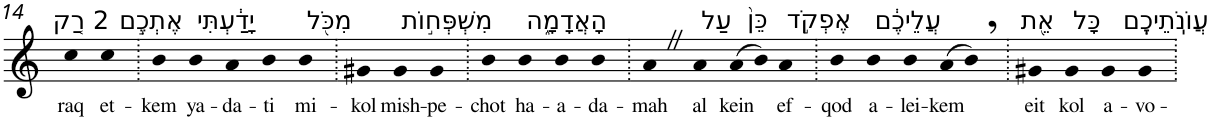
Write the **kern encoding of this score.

**kern	**text
*part1	*part1
*staff1	*staff1
*I"Piano	*
*I'Pno	*
!!LO:PB:g=z
*clefG2	*
*k[]	*
=14	=14
!LO:TX:a:t=2 רַ֚ק	!
!	!LO:LY:b
4cc	raq
!LO:TX:a:t=אֶתְכֶ֣ם	!
!	!LO:LY:b
4cc	et-
=15.	=15.
!	!LO:LY:b
4b	-kem
!LO:TX:a:t=יָדַ֔עְתִּי	!
!	!LO:LY:b
4b	ya-
!	!LO:LY:b
4a	-da-
!	!LO:LY:b
4b	-ti
!LO:TX:a:t=מִכֹּ֖ל	!
!	!LO:LY:b
4b	mi-
=16.	=16.
!	!LO:LY:b
4g#X	-kol
!LO:TX:a:t=מִשְׁפְּח֣וֹת	!
!	!LO:LY:b
4g#	mish-
!	!LO:LY:b
4g#	-pe-
=17.	=17.
!	!LO:LY:b
4b	-chot
!LO:TX:a:t=הָאֲדָמָ֑ה	!
!	!LO:LY:b
4b	ha-
!	!LO:LY:b
4b	-a-
!	!LO:LY:b
4b	-da-
=18.	=18.
!	!LO:LY:b
4aZ	-mah
!LO:TX:a:t=עַל	!
!	!LO:LY:b
4a	al
!LO:TX:a:t=כֵּן֙	!
!	!LO:LY:b
(>8a	kein
8b)	.
!LO:TX:a:t=אֶפְקֹ֣ד	!
!	!LO:LY:b
4a	ef-
=19.	=19.
!	!LO:LY:b
4b	-qod
!LO:TX:a:t=עֲלֵיכֶ֔ם	!
!	!LO:LY:b
4b	a-
!	!LO:LY:b
4b	-lei-
!	!LO:LY:b
(>8a	-kem
8b,)	.
=20.	=20.
!LO:TX:a:t=אֵ֖ת	!
!	!LO:LY:b
4g#X	eit
!LO:TX:a:t=כָּל	!
!	!LO:LY:b
4g#	kol
!LO:TX:a:t=עֲוֺנֹֽתֵיכֶֽם	!
!	!LO:LY:b
4g#	a-
!	!LO:LY:b
4g#	-vo-
=.	=.
*-	*-
